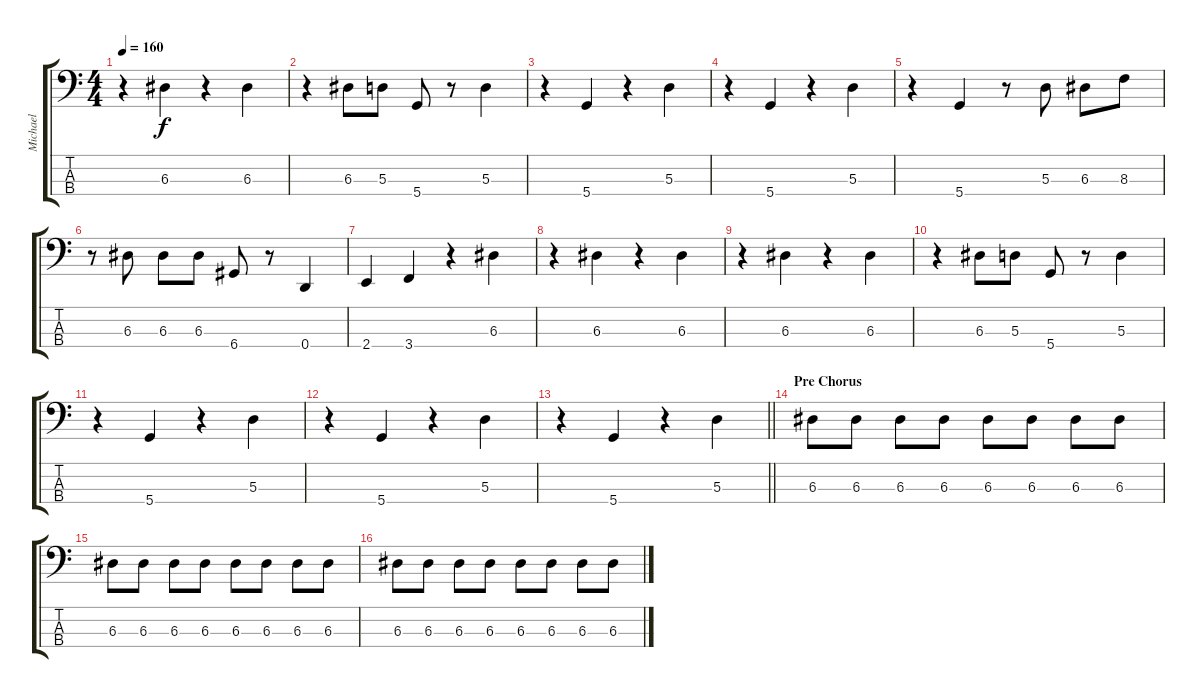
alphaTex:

\track ("Michael" "Michael") {instrument electricbassfinger}
\staff {score tabs}
\tuning (G2 D2 A1 D1) {hide}
\ts (4 4)
\tempo 160
\clef f4
\ks c
r.4{dy f} 6.3.4 r.4 6.3.4 |
r.4 6.3.8 5.3.8 5.4.8 r.8 5.3.4 |
r.4 5.4.4 r.4 5.3.4 |
r.4 5.4.4 r.4 5.3.4 |
r.4 5.4.4 r.8 5.3.8 6.3.8 8.3.8 |
r.8 6.3.8 6.3.8 6.3.8 6.4.8 r.8 0.4.4 |
2.4.4 3.4.4 r.4 6.3.4 |
r.4 6.3.4 r.4 6.3.4 |
r.4 6.3.4 r.4 6.3.4 |
r.4 6.3.8 5.3.8 5.4.8 r.8 5.3.4 |
r.4 5.4.4 r.4 5.3.4 |
r.4 5.4.4 r.4 5.3.4 |
\barLineRight lightlight
r.4 5.4.4 r.4 5.3.4 |
\section ("" "Pre Chorus")
6.3.8 6.3.8 6.3.8 6.3.8 6.3.8 6.3.8 6.3.8 6.3.8 |
6.3.8 6.3.8 6.3.8 6.3.8 6.3.8 6.3.8 6.3.8 6.3.8 |
6.3.8 6.3.8 6.3.8 6.3.8 6.3.8 6.3.8 6.3.8 6.3.8
